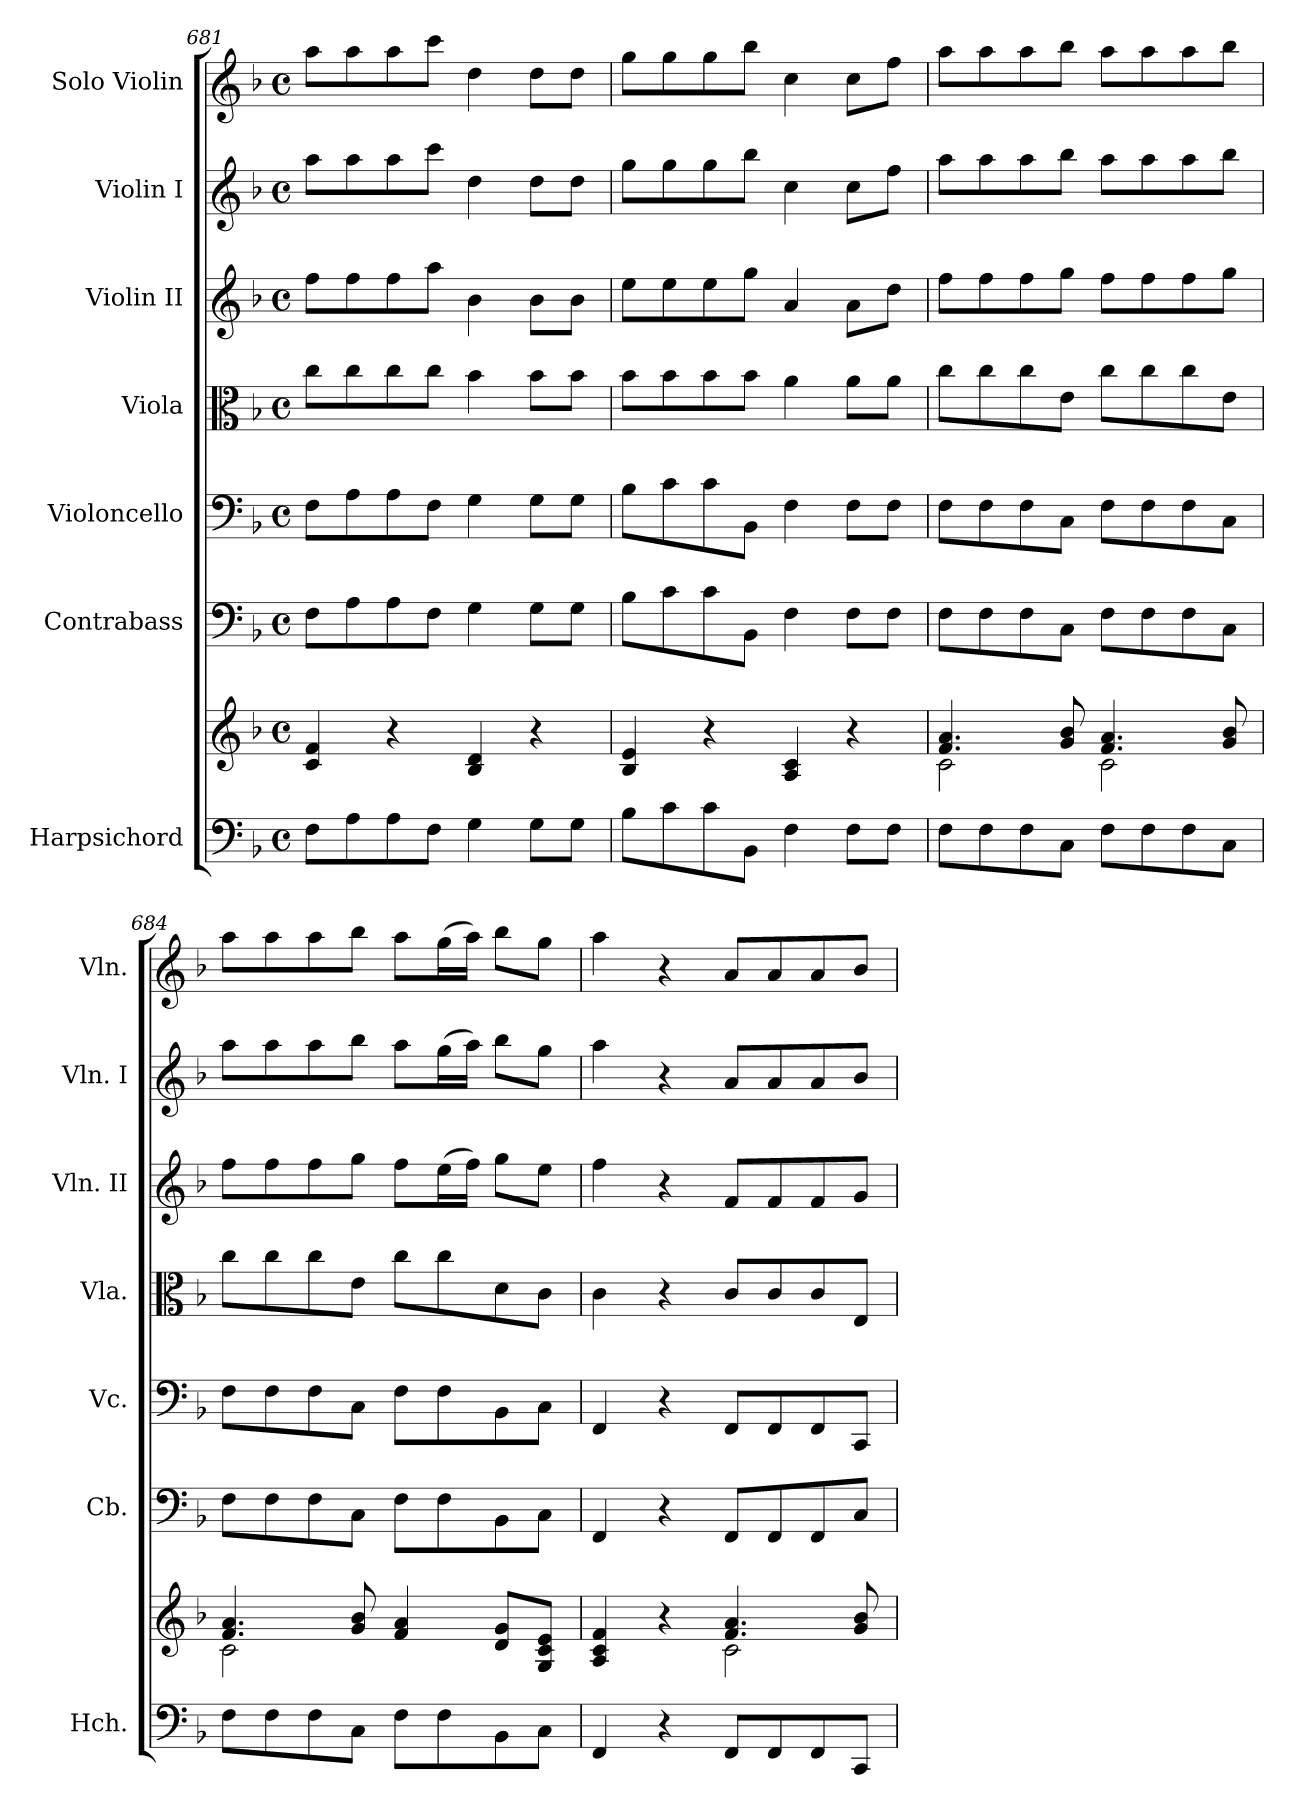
**kern	**kern	**kern	**kern	**kern	**kern	**kern	**kern
*part7	*part7	*part6	*part5	*part4	*part3	*part2	*part1
*staff8	*staff7	*staff6	*staff5	*staff4	*staff3	*staff2	*staff1
*I"Harpsichord	*	*I"Contrabass	*I"Violoncello	*I"Viola	*I"Violin II	*I"Violin I	*I"Solo Violin
*I'Hch.	*	*I'Cb.	*I'Vc.	*I'Vla.	*I'Vln. II	*I'Vln. I	*I'Vln.
*clefF4	*clefG2	*clefF4	*clefF4	*clefC3	*clefG2	*clefG2	*clefG2
*	*	*ITrd7c12	*	*	*	*	*
*k[b-]	*k[b-]	*k[b-]	*k[b-]	*k[b-]	*k[b-]	*k[b-]	*k[b-]
*M4/4	*M4/4	*M4/4	*M4/4	*M4/4	*M4/4	*M4/4	*M4/4
*met(c)	*met(c)	*met(c)	*met(c)	*met(c)	*met(c)	*met(c)	*met(c)
=681	=681	=681	=681	=681	=681	=681	=681
8F\L	4c/ 4f/	8FF\L	8F\L	8cc\L	8ff\L	8aa\L	8aa\L
8A\	.	8AA\	8A\	8cc\	8ff\	8aa\	8aa\
8A\	4r	8AA\	8A\	8cc\	8ff\	8aa\	8aa\
8F\J	.	8FF\J	8F\J	8cc\J	8aa\J	8ccc\J	8ccc\J
4G\	4B-/ 4d/	4GG\	4G\	4b-\	4b-\	4dd\	4dd\
8G\L	4r	8GG\L	8G\L	8b-\L	8b-\L	8dd\L	8dd\L
8G\J	.	8GG\J	8G\J	8b-\J	8b-\J	8dd\J	8dd\J
=682	=682	=682	=682	=682	=682	=682	=682
8B-\L	4B-/ 4e/	8BB-\L	8B-\L	8b-\L	8ee\L	8gg\L	8gg\L
8c\	.	8C\	8c\	8b-\	8ee\	8gg\	8gg\
8c\	4r	8C\	8c\	8b-\	8ee\	8gg\	8gg\
8BB-\J	.	8BBB-\J	8BB-\J	8b-\J	8gg\J	8bb-\J	8bb-\J
4F\	4A/ 4c/	4FF\	4F\	4a\	4a/	4cc\	4cc\
8F\L	4r	8FF\L	8F\L	8a\L	8a\L	8cc\L	8cc\L
8F\J	.	8FF\J	8F\J	8a\J	8dd\J	8ff\J	8ff\J
!!LO:PB:g=z
=683	=683	=683	=683	=683	=683	=683	=683
*	*^	*	*	*	*	*	*
8F\L	4.f/ 4.a/	2c\	8FF\L	8F\L	8cc\L	8ff\L	8aa\L	8aa\L
8F\	.	.	8FF\	8F\	8cc\	8ff\	8aa\	8aa\
8F\	.	.	8FF\	8F\	8cc\	8ff\	8aa\	8aa\
8C\J	8g/ 8b-/	.	8CC\J	8C\J	8e\J	8gg\J	8bb-\J	8bb-\J
8F\L	4.f/ 4.a/	2c\	8FF\L	8F\L	8cc\L	8ff\L	8aa\L	8aa\L
8F\	.	.	8FF\	8F\	8cc\	8ff\	8aa\	8aa\
8F\	.	.	8FF\	8F\	8cc\	8ff\	8aa\	8aa\
8C\J	8g/ 8b-/	.	8CC\J	8C\J	8e\J	8gg\J	8bb-\J	8bb-\J
=684	=684	=684	=684	=684	=684	=684	=684	=684
8F\L	4.f/ 4.a/	2c\	8FF\L	8F\L	8cc\L	8ff\L	8aa\L	8aa\L
8F\	.	.	8FF\	8F\	8cc\	8ff\	8aa\	8aa\
8F\	.	.	8FF\	8F\	8cc\	8ff\	8aa\	8aa\
8C\J	8g/ 8b-/	.	8CC\J	8C\J	8e\J	8gg\J	8bb-\J	8bb-\J
8F\L	4f/ 4a/	2ryy	8FF\L	8F\L	8cc\L	8ff\L	8aa\L	8aa\L
8F\	.	.	8FF\	8F\	8cc\	(>16ee\L	(>16gg\L	(>16gg\L
.	.	.	.	.	.	16ff\JJ)	16aa\JJ)	16aa\JJ)
8BB-\	8d/ 8g/L	.	8BBB-\	8BB-\	8d\	8gg\L	8bb-\L	8bb-\L
8C\J	8G/ 8c/ 8e/J	.	8CC\J	8C\J	8c\J	8ee\J	8gg\J	8gg\J
=685	=685	=685	=685	=685	=685	=685	=685	=685
4FF/	4A/ 4c/ 4f/	2ryy	4FFF/	4FF/	4c\	4ff\	4aa\	4aa\
4r	4r	.	4r	4r	4r	4r	4r	4r
8FF/L	4.f/ 4.a/	2c\	8FFF/L	8FF/L	8c/L	8f/L	8a/L	8a/L
8FF/	.	.	8FFF/	8FF/	8c/	8f/	8a/	8a/
8FF/	.	.	8FFF/	8FF/	8c/	8f/	8a/	8a/
8CC/J	8g/ 8b-/	.	8CC/J	8CC/J	8E/J	8g/J	8b-/J	8b-/J
*	*v	*v	*	*	*	*	*	*
=	=	=	=	=	=	=	=
*-	*-	*-	*-	*-	*-	*-	*-
